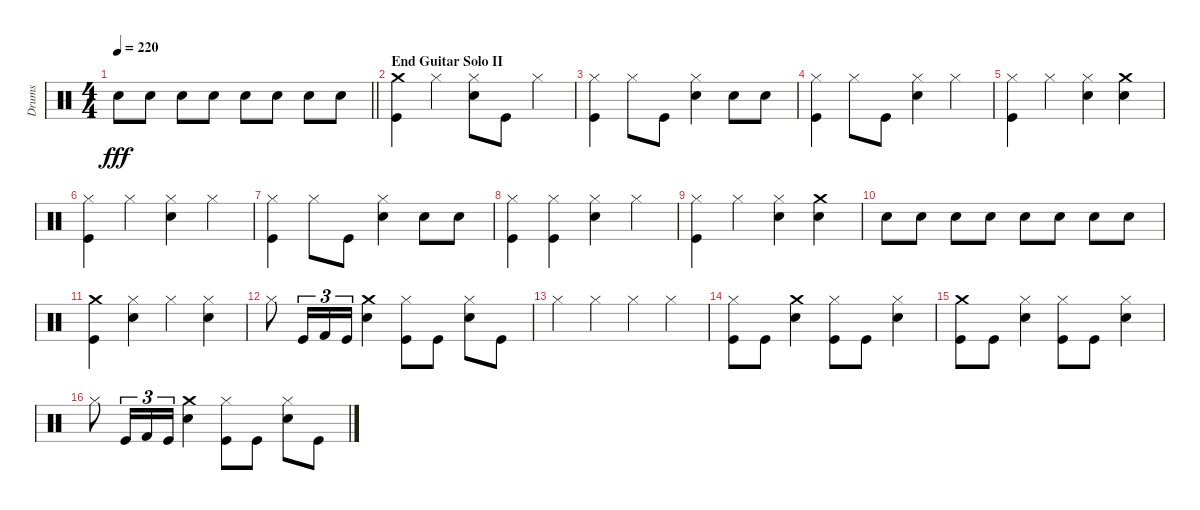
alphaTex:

\track ("Drums" "Drums") {instrument percussion}
\staff {score}
\articulation defaults
\ts (4 4)
\tempo 220
\clef neutral
\barLineRight lightlight
\ks c "Snare (hit) 2".8{dy fff} "Snare (hit) 2".8 "Snare (hit) 2".8 "Snare (hit) 2".8 "Snare (hit) 2".8 "Snare (hit) 2".8 "Snare (hit) 2".8 "Snare (hit) 2".8
|
\section ("" "End Guitar Solo II")
("Kick (hit)" "Crash medium (hit)").4 "Hi-Hat (closed)".4 ("Snare (hit) 2" "Hi-Hat (closed)").8 "Kick (hit)".8 "Hi-Hat (closed)".4 |
("Kick (hit)" "Hi-Hat (closed)").4 "Hi-Hat (closed)".8 "Kick (hit)".8 ("Hi-Hat (closed)" "Snare (hit) 2").4 "Snare (hit) 2".8 "Snare (hit) 2".8 |
("Hi-Hat (closed)" "Kick (hit)").4 "Hi-Hat (closed)".8 "Kick (hit)".8 ("Snare (hit) 2" "Hi-Hat (closed)").4 "Hi-Hat (closed)".4 |
("Kick (hit)" "Hi-Hat (closed)").4 "Hi-Hat (closed)".4 ("Hi-Hat (closed)" "Snare (hit) 2").4 ("Snare (hit) 2" "Crash medium (hit)").4 |
("Kick (hit)" "Hi-Hat (closed)").4 "Hi-Hat (closed)".4 ("Snare (hit) 2" "Hi-Hat (closed)").4 "Hi-Hat (closed)".4 |
("Kick (hit)" "Hi-Hat (closed)").4 "Hi-Hat (closed)".8 "Kick (hit)".8 ("Snare (hit) 2" "Hi-Hat (closed)").4 "Snare (hit) 2".8 "Snare (hit) 2".8 |
("Kick (hit)" "Hi-Hat (closed)").4 ("Kick (hit)" "Hi-Hat (closed)").4 ("Snare (hit) 2" "Hi-Hat (closed)").4 "Hi-Hat (closed)".4 |
("Kick (hit)" "Hi-Hat (closed)").4 "Hi-Hat (closed)".4 ("Snare (hit) 2" "Hi-Hat (closed)").4 ("Snare (hit) 2" "Crash medium (hit)").4 |
"Snare (hit) 2".8 "Snare (hit) 2".8 "Snare (hit) 2".8 "Snare (hit) 2".8 "Snare (hit) 2".8 "Snare (hit) 2".8 "Snare (hit) 2".8 "Snare (hit) 2".8 |
("Kick (hit)" "Crash medium (hit)").4 ("Hi-Hat (closed)" "Snare (hit) 2").4 "Hi-Hat (closed)".4 ("Snare (hit) 2" "Hi-Hat (closed)").4 |
"Hi-Hat (closed)".8 "Kick (hit)".16{tu (3 2)} "Kick (hit) 2".16{tu (3 2)} "Kick (hit)".16{tu (3 2)} ("Snare (hit) 2" "Crash medium (hit)").4 ("Kick (hit)" "Hi-Hat (closed)").8 "Kick (hit)".8 ("Snare (hit) 2" "Hi-Hat (closed)").8 "Kick (hit)".8 |
"Hi-Hat (closed)".4 "Hi-Hat (closed)".4 "Hi-Hat (closed)".4 "Hi-Hat (closed)".4 |
("Kick (hit)" "Hi-Hat (closed)").8 "Kick (hit)".8 ("Snare (hit) 2" "Crash medium (hit)").4 ("Hi-Hat (closed)" "Kick (hit)").8 "Kick (hit)".8 ("Snare (hit) 2" "Hi-Hat (closed)").4 |
("Kick (hit)" "Crash medium (hit)").8 "Kick (hit)".8 ("Snare (hit) 2" "Hi-Hat (closed)").4 ("Kick (hit)" "Hi-Hat (closed)").8 "Kick (hit)".8 ("Snare (hit) 2" "Hi-Hat (closed)").4 |
"Hi-Hat (closed)".8 "Kick (hit)".16{tu (3 2)} "Kick (hit) 2".16{tu (3 2)} "Kick (hit)".16{tu (3 2)} ("Snare (hit) 2" "Crash medium (hit)").4 ("Kick (hit)" "Hi-Hat (closed)").8 "Kick (hit)".8 ("Snare (hit) 2" "Hi-Hat (closed)").8 "Kick (hit)".8
